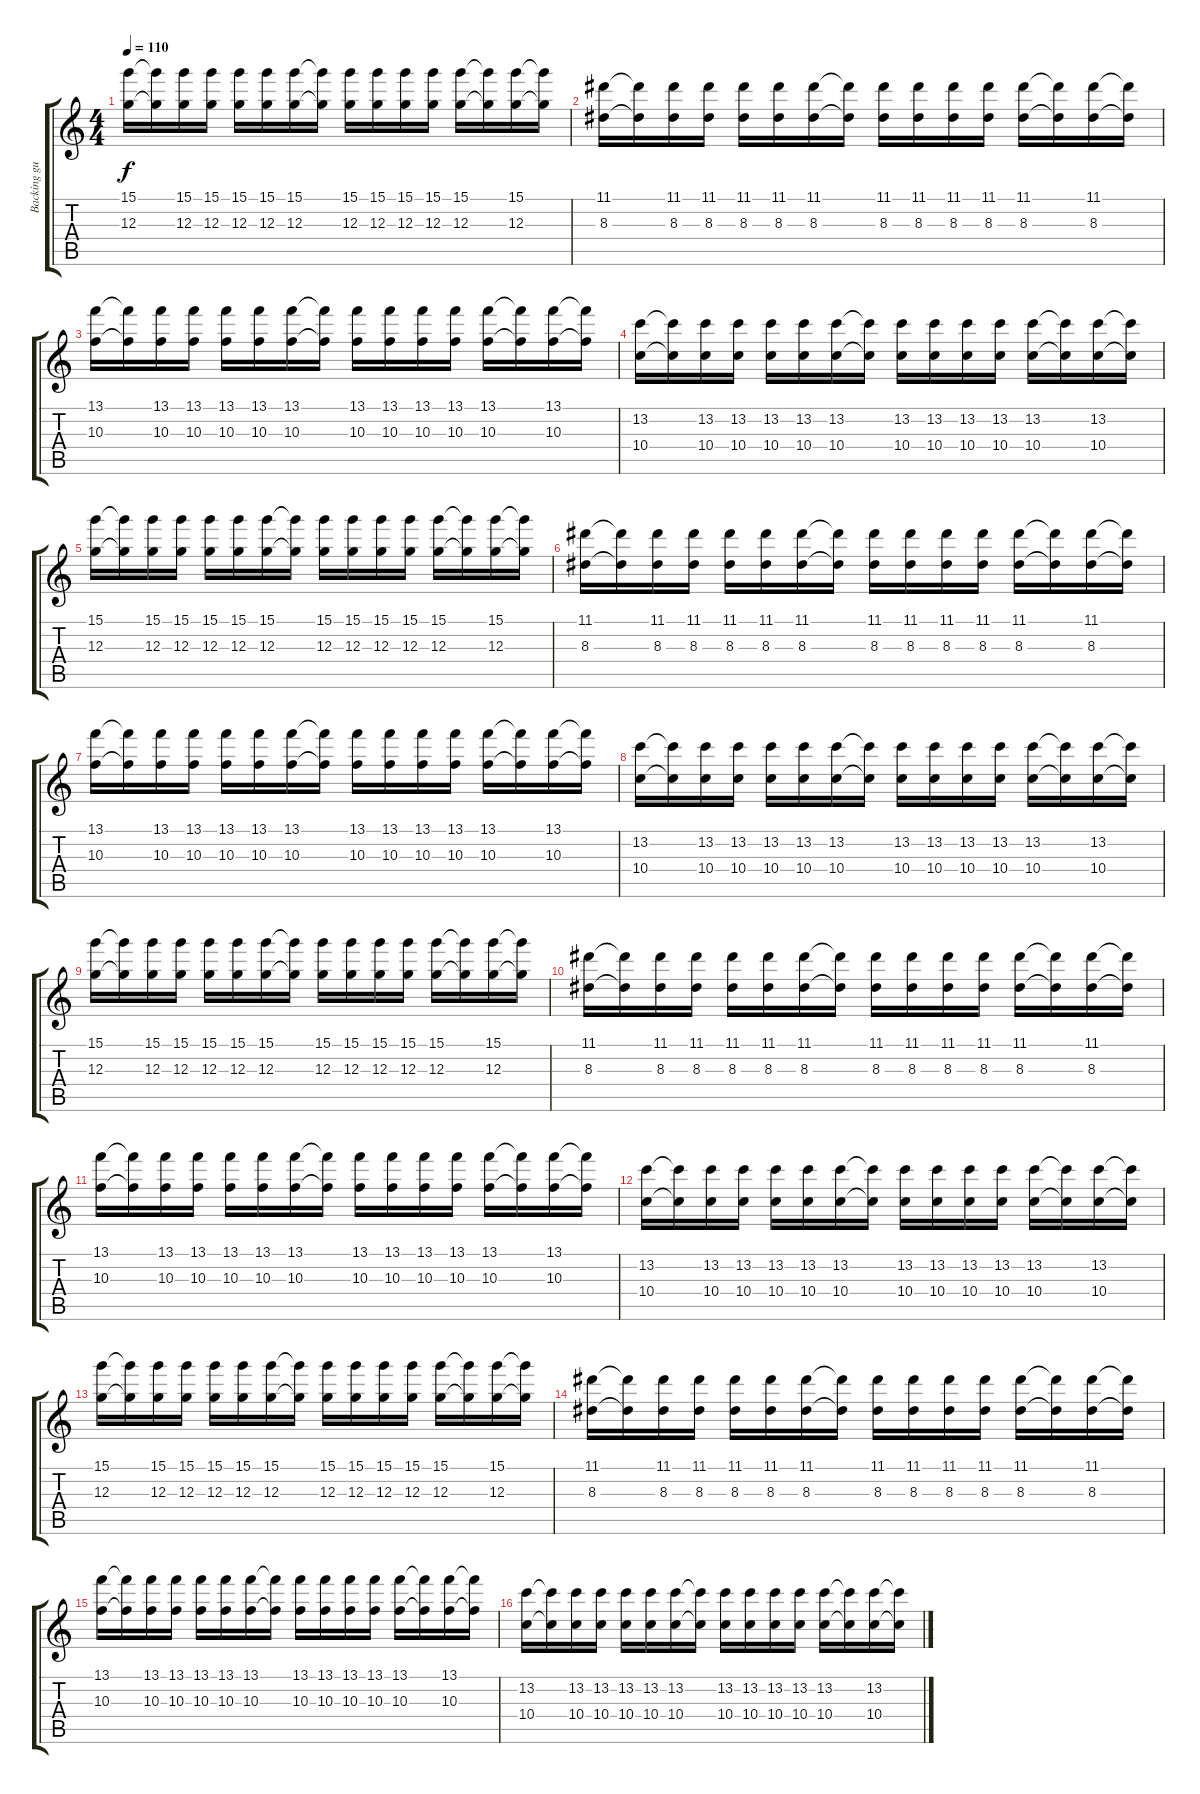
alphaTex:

\track ("Backing guitar 1" "Backing gu") {instrument electricguitarclean}
\staff {score tabs}
\tuning (E4 B3 G3 D3 A2 E2) {hide}
\ts (4 4)
\tempo 110
\clef g2
\ks c
(15.1 12.3).16{dy f} (15.1{t} 12.3{t}).16 (15.1 12.3).16 (15.1 12.3).16 (15.1 12.3).16 (15.1 12.3).16 (15.1 12.3).16 (15.1{t} 12.3{t}).16 (15.1 12.3).16 (15.1 12.3).16 (15.1 12.3).16 (15.1 12.3).16 (15.1 12.3).16 (15.1{t} 12.3{t}).16 (15.1 12.3).16 (15.1{t} 12.3{t}).16 |
(11.1 8.3).16 (11.1{t} 8.3{t}).16 (11.1 8.3).16 (11.1 8.3).16 (11.1 8.3).16 (11.1 8.3).16 (11.1 8.3).16 (11.1{t} 8.3{t}).16 (11.1 8.3).16 (11.1 8.3).16 (11.1 8.3).16 (11.1 8.3).16 (11.1 8.3).16 (11.1{t} 8.3{t}).16 (11.1 8.3).16 (11.1{t} 8.3{t}).16 |
(13.1 10.3).16 (13.1{t} 10.3{t}).16 (13.1 10.3).16 (13.1 10.3).16 (13.1 10.3).16 (13.1 10.3).16 (13.1 10.3).16 (13.1{t} 10.3{t}).16 (13.1 10.3).16 (13.1 10.3).16 (13.1 10.3).16 (13.1 10.3).16 (13.1 10.3).16 (13.1{t} 10.3{t}).16 (13.1 10.3).16 (13.1{t} 10.3{t}).16 |
(13.2 10.4).16 (13.2{t} 10.4{t}).16 (13.2 10.4).16 (13.2 10.4).16 (13.2 10.4).16 (13.2 10.4).16 (13.2 10.4).16 (13.2{t} 10.4{t}).16 (13.2 10.4).16 (13.2 10.4).16 (13.2 10.4).16 (13.2 10.4).16 (13.2 10.4).16 (13.2{t} 10.4{t}).16 (13.2 10.4).16 (13.2{t} 10.4{t}).16 |
(15.1 12.3).16 (15.1{t} 12.3{t}).16 (15.1 12.3).16 (15.1 12.3).16 (15.1 12.3).16 (15.1 12.3).16 (15.1 12.3).16 (15.1{t} 12.3{t}).16 (15.1 12.3).16 (15.1 12.3).16 (15.1 12.3).16 (15.1 12.3).16 (15.1 12.3).16 (15.1{t} 12.3{t}).16 (15.1 12.3).16 (15.1{t} 12.3{t}).16 |
(11.1 8.3).16 (11.1{t} 8.3{t}).16 (11.1 8.3).16 (11.1 8.3).16 (11.1 8.3).16 (11.1 8.3).16 (11.1 8.3).16 (11.1{t} 8.3{t}).16 (11.1 8.3).16 (11.1 8.3).16 (11.1 8.3).16 (11.1 8.3).16 (11.1 8.3).16 (11.1{t} 8.3{t}).16 (11.1 8.3).16 (11.1{t} 8.3{t}).16 |
(13.1 10.3).16 (13.1{t} 10.3{t}).16 (13.1 10.3).16 (13.1 10.3).16 (13.1 10.3).16 (13.1 10.3).16 (13.1 10.3).16 (13.1{t} 10.3{t}).16 (13.1 10.3).16 (13.1 10.3).16 (13.1 10.3).16 (13.1 10.3).16 (13.1 10.3).16 (13.1{t} 10.3{t}).16 (13.1 10.3).16 (13.1{t} 10.3{t}).16 |
(13.2 10.4).16 (13.2{t} 10.4{t}).16 (13.2 10.4).16 (13.2 10.4).16 (13.2 10.4).16 (13.2 10.4).16 (13.2 10.4).16 (13.2{t} 10.4{t}).16 (13.2 10.4).16 (13.2 10.4).16 (13.2 10.4).16 (13.2 10.4).16 (13.2 10.4).16 (13.2{t} 10.4{t}).16 (13.2 10.4).16 (13.2{t} 10.4{t}).16 |
(15.1 12.3).16 (15.1{t} 12.3{t}).16 (15.1 12.3).16 (15.1 12.3).16 (15.1 12.3).16 (15.1 12.3).16 (15.1 12.3).16 (15.1{t} 12.3{t}).16 (15.1 12.3).16 (15.1 12.3).16 (15.1 12.3).16 (15.1 12.3).16 (15.1 12.3).16 (15.1{t} 12.3{t}).16 (15.1 12.3).16 (15.1{t} 12.3{t}).16 |
(11.1 8.3).16 (11.1{t} 8.3{t}).16 (11.1 8.3).16 (11.1 8.3).16 (11.1 8.3).16 (11.1 8.3).16 (11.1 8.3).16 (11.1{t} 8.3{t}).16 (11.1 8.3).16 (11.1 8.3).16 (11.1 8.3).16 (11.1 8.3).16 (11.1 8.3).16 (11.1{t} 8.3{t}).16 (11.1 8.3).16 (11.1{t} 8.3{t}).16 |
(13.1 10.3).16 (13.1{t} 10.3{t}).16 (13.1 10.3).16 (13.1 10.3).16 (13.1 10.3).16 (13.1 10.3).16 (13.1 10.3).16 (13.1{t} 10.3{t}).16 (13.1 10.3).16 (13.1 10.3).16 (13.1 10.3).16 (13.1 10.3).16 (13.1 10.3).16 (13.1{t} 10.3{t}).16 (13.1 10.3).16 (13.1{t} 10.3{t}).16 |
(13.2 10.4).16 (13.2{t} 10.4{t}).16 (13.2 10.4).16 (13.2 10.4).16 (13.2 10.4).16 (13.2 10.4).16 (13.2 10.4).16 (13.2{t} 10.4{t}).16 (13.2 10.4).16 (13.2 10.4).16 (13.2 10.4).16 (13.2 10.4).16 (13.2 10.4).16 (13.2{t} 10.4{t}).16 (13.2 10.4).16 (13.2{t} 10.4{t}).16 |
(15.1 12.3).16 (15.1{t} 12.3{t}).16 (15.1 12.3).16 (15.1 12.3).16 (15.1 12.3).16 (15.1 12.3).16 (15.1 12.3).16 (15.1{t} 12.3{t}).16 (15.1 12.3).16 (15.1 12.3).16 (15.1 12.3).16 (15.1 12.3).16 (15.1 12.3).16 (15.1{t} 12.3{t}).16 (15.1 12.3).16 (15.1{t} 12.3{t}).16 |
(11.1 8.3).16 (11.1{t} 8.3{t}).16 (11.1 8.3).16 (11.1 8.3).16 (11.1 8.3).16 (11.1 8.3).16 (11.1 8.3).16 (11.1{t} 8.3{t}).16 (11.1 8.3).16 (11.1 8.3).16 (11.1 8.3).16 (11.1 8.3).16 (11.1 8.3).16 (11.1{t} 8.3{t}).16 (11.1 8.3).16 (11.1{t} 8.3{t}).16 |
(13.1 10.3).16 (13.1{t} 10.3{t}).16 (13.1 10.3).16 (13.1 10.3).16 (13.1 10.3).16 (13.1 10.3).16 (13.1 10.3).16 (13.1{t} 10.3{t}).16 (13.1 10.3).16 (13.1 10.3).16 (13.1 10.3).16 (13.1 10.3).16 (13.1 10.3).16 (13.1{t} 10.3{t}).16 (13.1 10.3).16 (13.1{t} 10.3{t}).16 |
(13.2 10.4).16 (13.2{t} 10.4{t}).16 (13.2 10.4).16 (13.2 10.4).16 (13.2 10.4).16 (13.2 10.4).16 (13.2 10.4).16 (13.2{t} 10.4{t}).16 (13.2 10.4).16 (13.2 10.4).16 (13.2 10.4).16 (13.2 10.4).16 (13.2 10.4).16 (13.2{t} 10.4{t}).16 (13.2 10.4).16 (13.2{t} 10.4{t}).16
